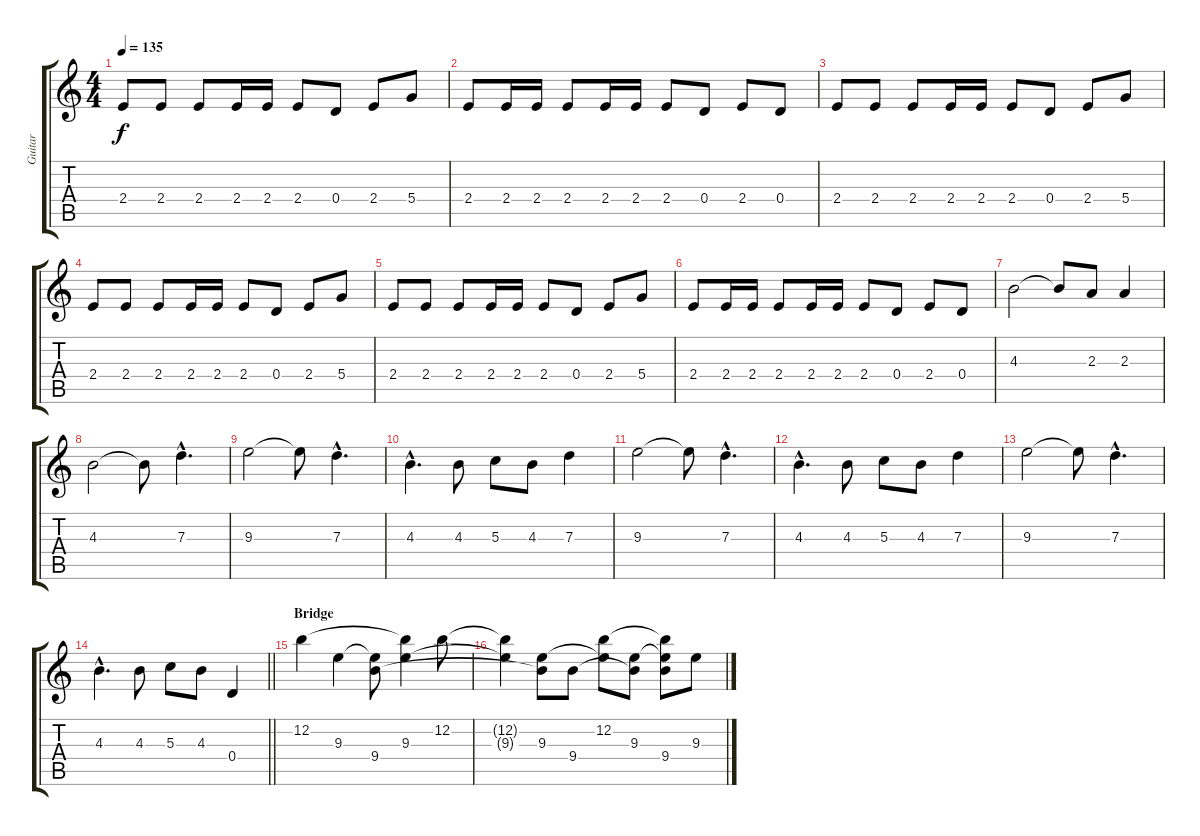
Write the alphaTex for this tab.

\track ("Guitar" "Guitar") {instrument overdrivenguitar}
\staff {score tabs}
\tuning (E4 B3 G3 D3 A2 E2) {hide}
\ts (4 4)
\tempo 135
\clef g2
\ks c
2.4.8{dy f} 2.4.8 2.4.8 2.4.16 2.4.16 2.4.8 0.4.8 2.4.8 5.4.8 |
2.4.8 2.4.16 2.4.16 2.4.8 2.4.16 2.4.16 2.4.8 0.4.8 2.4.8 0.4.8 |
2.4.8 2.4.8 2.4.8 2.4.16 2.4.16 2.4.8 0.4.8 2.4.8 5.4.8 |
2.4.8 2.4.8 2.4.8 2.4.16 2.4.16 2.4.8 0.4.8 2.4.8 5.4.8 |
2.4.8 2.4.8 2.4.8 2.4.16 2.4.16 2.4.8 0.4.8 2.4.8 5.4.8 |
2.4.8 2.4.16 2.4.16 2.4.8 2.4.16 2.4.16 2.4.8 0.4.8 2.4.8 0.4.8 |
4.3.2 4.3{t}.8 2.3.8 2.3.4 |
4.3.2 4.3{t}.8 7.3{hac}.4{d} |
9.3.2 9.3{t}.8 7.3{hac}.4{d} |
4.3{hac}.4{d} 4.3.8 5.3.8 4.3.8 7.3.4 |
9.3.2 9.3{t}.8 7.3{hac}.4{d} |
4.3{hac}.4{d} 4.3.8 5.3.8 4.3.8 7.3.4 |
9.3.2 9.3{t}.8 7.3{hac}.4{d} |
\barLineRight lightlight
4.3{hac}.4{d} 4.3.8 5.3.8 4.3.8 0.4.4 |
\section ("" "Bridge")
12.2.4 9.3.4 (9.3{t} 9.4).8 (12.2{t} 9.3).4 12.2.8 |
(12.2{t} 9.3{t}).4 (9.3 9.4{t}).8 9.4.8 (12.2 9.3{t}).8 (9.3 9.4{t}).8 (12.2{t} 9.3{t} 9.4).8 9.3{sl}.8
